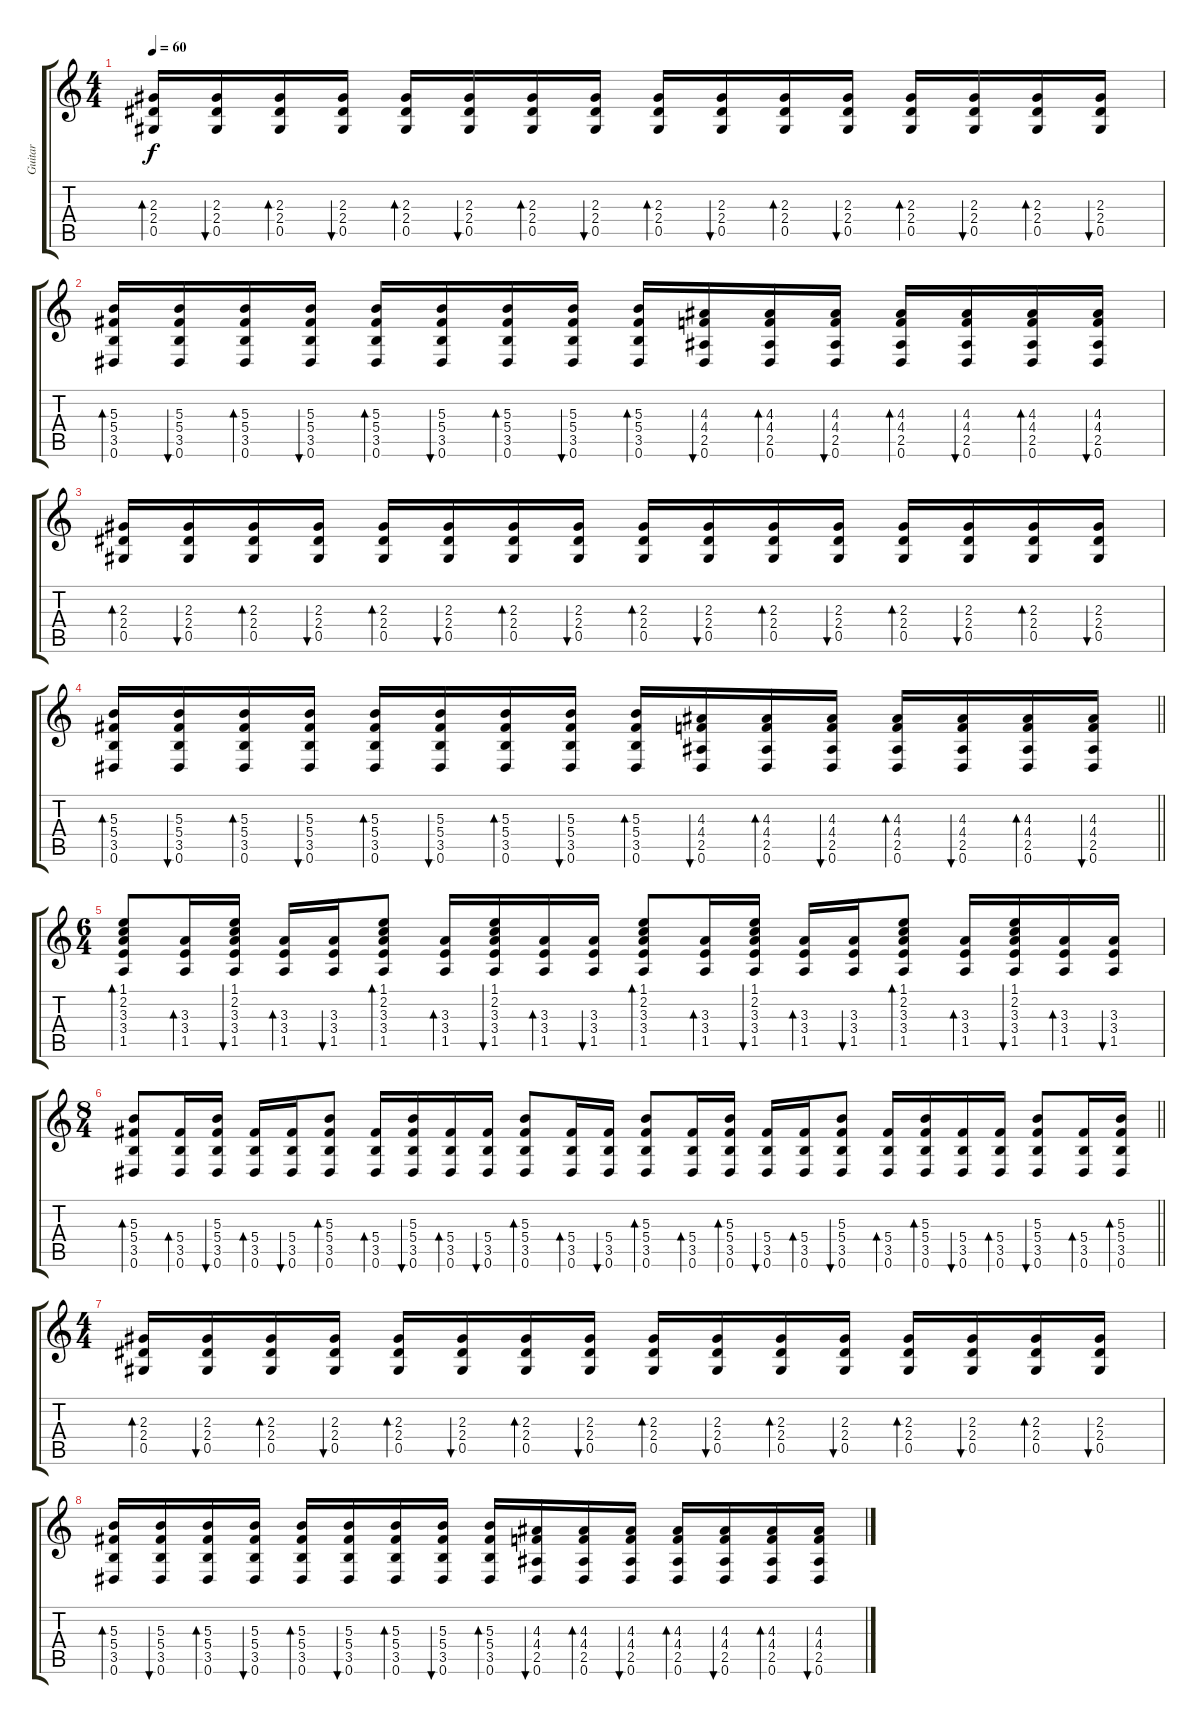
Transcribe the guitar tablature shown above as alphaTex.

\track ("Guitar" "Guitar") {instrument acousticguitarsteel}
\staff {score tabs}
\tuning (Eb4 Bb3 Gb3 Db3 Ab2 Eb2) {hide}
\ts (4 4)
\tempo 60
\clef g2
\ks c
(2.3 2.4 0.5).16{bd 60 dy f} (2.3 2.4 0.5).16{bu 60} (2.3 2.4 0.5).16{bd 60} (2.3 2.4 0.5).16{bu 60} (2.3 2.4 0.5).16{bd 60} (2.3 2.4 0.5).16{bu 60} (2.3 2.4 0.5).16{bd 60} (2.3 2.4 0.5).16{bu 60} (2.3 2.4 0.5).16{bd 60} (2.3 2.4 0.5).16{bu 60} (2.3 2.4 0.5).16{bd 60} (2.3 2.4 0.5).16{bu 60} (2.3 2.4 0.5).16{bd 60} (2.3 2.4 0.5).16{bu 60} (2.3 2.4 0.5).16{bd 60} (2.3 2.4 0.5).16{bu 60} |
(5.3 5.4 3.5 0.6).16{bd 60} (5.3 5.4 3.5 0.6).16{bu 60} (5.3 5.4 3.5 0.6).16{bd 60} (5.3 5.4 3.5 0.6).16{bu 60} (5.3 5.4 3.5 0.6).16{bd 60} (5.3 5.4 3.5 0.6).16{bu 60} (5.3 5.4 3.5 0.6).16{bd 60} (5.3 5.4 3.5 0.6).16{bu 60} (5.3 5.4 3.5 0.6).16{bd 60} (4.3 4.4 2.5 0.6).16{bu 60} (4.3 4.4 2.5 0.6).16{bd 60} (4.3 4.4 2.5 0.6).16{bu 60} (4.3 4.4 2.5 0.6).16{bd 60} (4.3 4.4 2.5 0.6).16{bu 60} (4.3 4.4 2.5 0.6).16{bd 60} (4.3 4.4 2.5 0.6).16{bu 60} |
(2.3 2.4 0.5).16{bd 60} (2.3 2.4 0.5).16{bu 60} (2.3 2.4 0.5).16{bd 60} (2.3 2.4 0.5).16{bu 60} (2.3 2.4 0.5).16{bd 60} (2.3 2.4 0.5).16{bu 60} (2.3 2.4 0.5).16{bd 60} (2.3 2.4 0.5).16{bu 60} (2.3 2.4 0.5).16{bd 60} (2.3 2.4 0.5).16{bu 60} (2.3 2.4 0.5).16{bd 60} (2.3 2.4 0.5).16{bu 60} (2.3 2.4 0.5).16{bd 60} (2.3 2.4 0.5).16{bu 60} (2.3 2.4 0.5).16{bd 60} (2.3 2.4 0.5).16{bu 60} |
\barLineRight lightlight
(5.3 5.4 3.5 0.6).16{bd 60} (5.3 5.4 3.5 0.6).16{bu 60} (5.3 5.4 3.5 0.6).16{bd 60} (5.3 5.4 3.5 0.6).16{bu 60} (5.3 5.4 3.5 0.6).16{bd 60} (5.3 5.4 3.5 0.6).16{bu 60} (5.3 5.4 3.5 0.6).16{bd 60} (5.3 5.4 3.5 0.6).16{bu 60} (5.3 5.4 3.5 0.6).16{bd 60} (4.3 4.4 2.5 0.6).16{bu 60} (4.3 4.4 2.5 0.6).16{bd 60} (4.3 4.4 2.5 0.6).16{bu 60} (4.3 4.4 2.5 0.6).16{bd 60} (4.3 4.4 2.5 0.6).16{bu 60} (4.3 4.4 2.5 0.6).16{bd 60} (4.3 4.4 2.5 0.6).16{bu 60} |
\ts (6 4)
\section ("" "")
(1.1 2.2 3.3 3.4 1.5).8{bd 60} (3.3 3.4 1.5).16{bd 60} (1.1 2.2 3.3 3.4 1.5).16{bu 60} (3.3 3.4 1.5).16{bd 60} (3.3 3.4 1.5).16{bu 60} (1.1 2.2 3.3 3.4 1.5).8{bd 60} (3.3 3.4 1.5).16{bd 60} (1.1 2.2 3.3 3.4 1.5).16{bu 60} (3.3 3.4 1.5).16{bd 60} (3.3 3.4 1.5).16{bu 60} (1.1 2.2 3.3 3.4 1.5).8{bd 60} (3.3 3.4 1.5).16{bd 60} (1.1 2.2 3.3 3.4 1.5).16{bu 60} (3.3 3.4 1.5).16{bd 60} (3.3 3.4 1.5).16{bu 60} (1.1 2.2 3.3 3.4 1.5).8{bd 60} (3.3 3.4 1.5).16{bd 60} (1.1 2.2 3.3 3.4 1.5).16{bu 60} (3.3 3.4 1.5).16{bd 60} (3.3 3.4 1.5).16{bu 60} |
\ts (8 4)
\barLineRight lightlight
(5.3 5.4 3.5 0.6).8{bd 60} (5.4 3.5 0.6).16{bd 60} (5.3 5.4 3.5 0.6).16{bu 60} (5.4 3.5 0.6).16{bd 60} (5.4 3.5 0.6).16{bu 60} (5.3 5.4 3.5 0.6).8{bd 60} (5.4 3.5 0.6).16{bd 60} (5.3 5.4 3.5 0.6).16{bu 60} (5.4 3.5 0.6).16{bd 60} (5.4 3.5 0.6).16{bu 60} (5.3 5.4 3.5 0.6).8{bd 60} (5.4 3.5 0.6).16{bd 60} (5.4 3.5 0.6).16{bu 60} (5.3 5.4 3.5 0.6).8{bd 60} (5.4 3.5 0.6).16{bd 60} (5.3 5.4 3.5 0.6).16{bd 60} (5.4 3.5 0.6).16{bu 60} (5.4 3.5 0.6).16{bd 60} (5.3 5.4 3.5 0.6).8{bu 60} (5.4 3.5 0.6).16{bd 60} (5.3 5.4 3.5 0.6).16{bd 60} (5.4 3.5 0.6).16{bu 60} (5.4 3.5 0.6).16{bd 60} (5.3 5.4 3.5 0.6).8{bu 60} (5.4 3.5 0.6).16{bd 60} (5.3 5.4 3.5 0.6).16{bd 60} |
\ts (4 4)
\section ("" "")
(2.3 2.4 0.5).16{bd 60} (2.3 2.4 0.5).16{bu 60} (2.3 2.4 0.5).16{bd 60} (2.3 2.4 0.5).16{bu 60} (2.3 2.4 0.5).16{bd 60} (2.3 2.4 0.5).16{bu 60} (2.3 2.4 0.5).16{bd 60} (2.3 2.4 0.5).16{bu 60} (2.3 2.4 0.5).16{bd 60} (2.3 2.4 0.5).16{bu 60} (2.3 2.4 0.5).16{bd 60} (2.3 2.4 0.5).16{bu 60} (2.3 2.4 0.5).16{bd 60} (2.3 2.4 0.5).16{bu 60} (2.3 2.4 0.5).16{bd 60} (2.3 2.4 0.5).16{bu 60} |
(5.3 5.4 3.5 0.6).16{bd 60} (5.3 5.4 3.5 0.6).16{bu 60} (5.3 5.4 3.5 0.6).16{bd 60} (5.3 5.4 3.5 0.6).16{bu 60} (5.3 5.4 3.5 0.6).16{bd 60} (5.3 5.4 3.5 0.6).16{bu 60} (5.3 5.4 3.5 0.6).16{bd 60} (5.3 5.4 3.5 0.6).16{bu 60} (5.3 5.4 3.5 0.6).16{bd 60} (4.3 4.4 2.5 0.6).16{bu 60} (4.3 4.4 2.5 0.6).16{bd 60} (4.3 4.4 2.5 0.6).16{bu 60} (4.3 4.4 2.5 0.6).16{bd 60} (4.3 4.4 2.5 0.6).16{bu 60} (4.3 4.4 2.5 0.6).16{bd 60} (4.3 4.4 2.5 0.6).16{bu 60}
